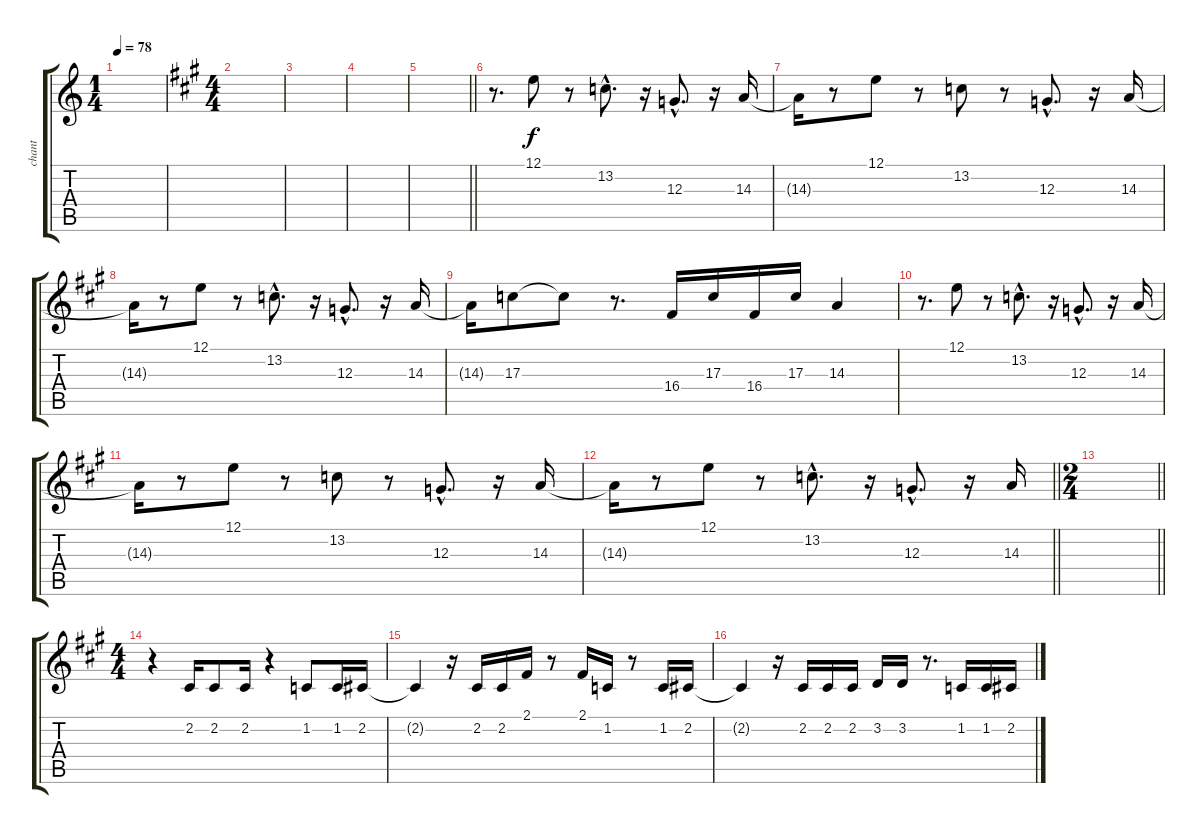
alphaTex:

\track ("chant" "chant") {instrument honkytonkpiano}
\staff {score tabs}
\tuning (E4 B3 G3 D3 A2 E2) {hide}
\ts (1 4)
\tempo 78
\clef g2
\ks c
|
\ts (4 4)
\ks a
|
|
|
\barLineRight lightlight
|
r.8{d} 12.1.8 r.8 13.2{hac}.8{d} r.16 12.3{hac}.8{d} r.16 14.3.16 |
14.3{t}.16 r.8 12.1.8 r.8 13.2.8 r.8 12.3{hac}.8{d} r.16 14.3.16 |
14.3{t}.16 r.8 12.1.8 r.8 13.2{hac}.8{d} r.16 12.3{hac}.8{d} r.16 14.3.16 |
14.3{t}.16 17.3.8 17.3{t}.8 r.8{d} 16.4.16 17.3.16 16.4.16 17.3.16 14.3.4 |
r.8{d} 12.1.8 r.8 13.2{hac}.8{d} r.16 12.3{hac}.8{d} r.16 14.3.16 |
14.3{t}.16 r.8 12.1.8 r.8 13.2.8 r.8 12.3{hac}.8{d} r.16 14.3.16 |
\barLineRight lightlight
14.3{t}.16 r.8 12.1.8 r.8 13.2{hac}.8{d} r.16 12.3{hac}.8{d} r.16 14.3.16 |
\ts (2 4)
\barLineRight lightlight
|
\ts (4 4)
r.4 2.2.16 2.2.8 2.2.16 r.4 1.2.8 1.2.16 2.2.16 |
2.2{t}.4 r.16 2.2.16 2.2.16 2.1.16 r.8 2.1.16 1.2.16 r.8 1.2.16 2.2.16 |
2.2{t}.4 r.16 2.2.16 2.2.16 2.2.16 3.2.16 3.2.16 r.8{d} 1.2.16 1.2.16 2.2.16
